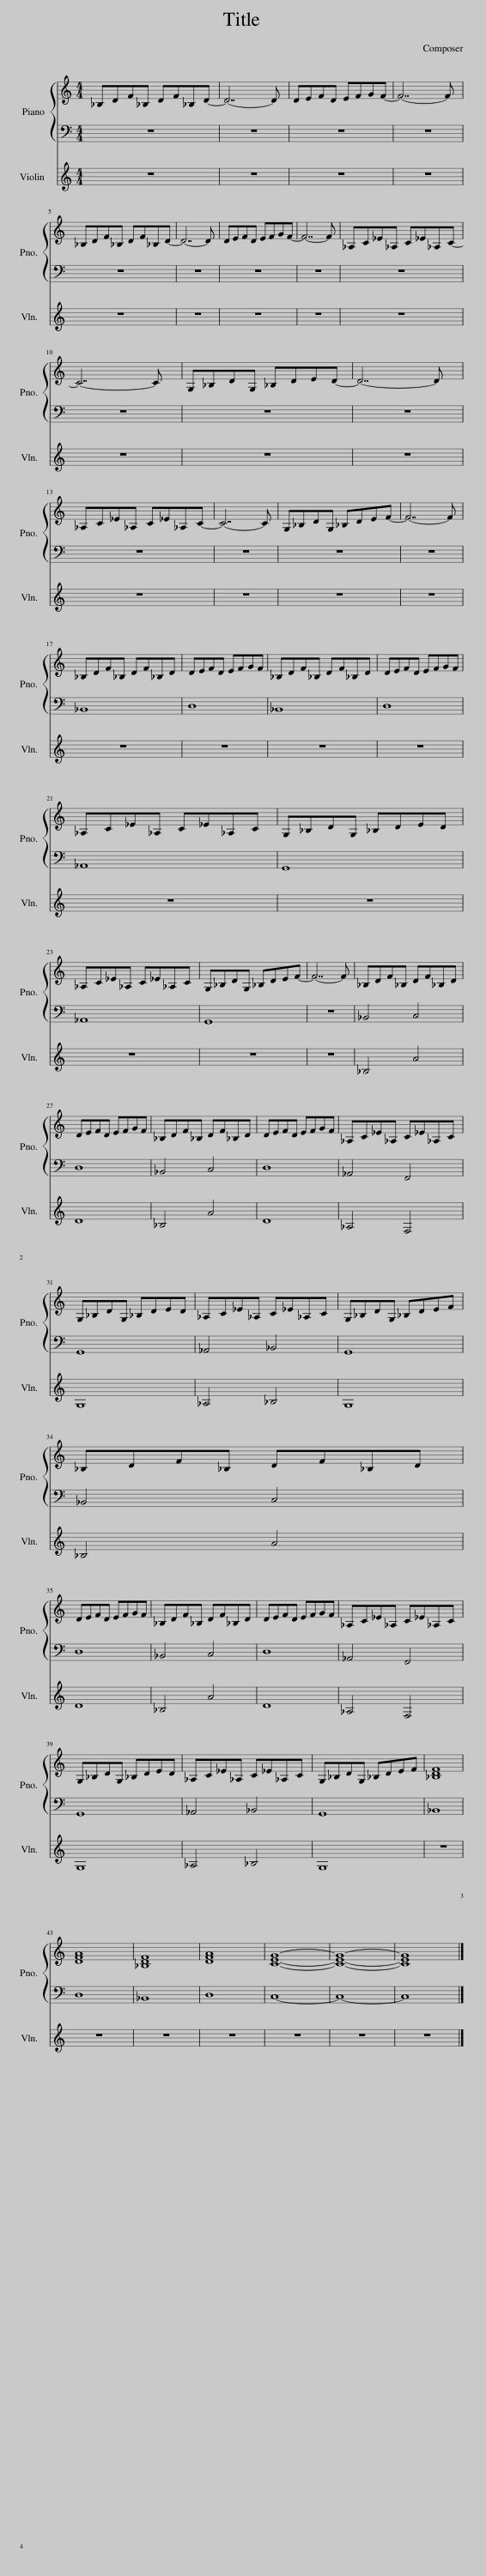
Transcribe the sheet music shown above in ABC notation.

X:1
%%score { 1 | 2 } 3
L:1/8
M:4/4
I:linebreak $
K:C
V:1 treble
V:2 bass
V:3 treble
V:1
 _B,DF_B, DF_B,D- | D7- D | DEFD EFGF- | F7- F |$ _B,DF_B, DF_B,D- | %5
 D7- D | DEFD EFGF- | F7- F | _A,C_E_A, C_E_A,C- |$ C7- C | %10
 G,_B,DG, _B,DED- | D7- D |$ _A,C_E_A, C_E_A,C- | C7- C | G,_B,DG, _B,DEF- | %15
 F7- F |$ _B,DF_B, DF_B,D | DEFD EFGF | _B,DF_B, DF_B,D | DEFD EFGF |$ %20
 _A,C_E_A, C_E_A,C | G,_B,DG, _B,DED |$ _A,C_E_A, C_E_A,C | G,_B,DG, _B,DEF- | F7- F | %25
 _B,DF_B, DF_B,D |$ DEFD EFGF | _B,DF_B, DF_B,D | DEFD EFGF | _A,C_E_A, C_E_A,C |$ %30
 G,_B,DG, _B,DED | _A,C_E_A, C_E_A,C | G,_B,DG, _B,DEF |$ _B,DF_B, DF_B,D |$ DEFD EFGF | %35
 _B,DF_B, DF_B,D | DEFD EFGF | _A,C_E_A, C_E_A,C |$ G,_B,DG, _B,DED | _A,C_E_A, C_E_A,C | %40
 G,_B,DG, _B,DEF | [_B,DF]8 |$ [DFA]8 | [_B,DF]8 | [DFA]8 | %45
 [CEG]8- | [CEG]8- | [CEG]8 |] %48
V:2
 z8 | z8 | z8 | z8 |$ z8 | %5
 z8 | z8 | z8 | z8 |$ z8 | %10
 z8 | z8 |$ z8 | z8 | z8 | %15
 z8 |$ _B,,8 | D,8 | _B,,8 | D,8 |$ %20
 _A,,8 | G,,8 |$ _A,,8 | G,,8 | z8 | %25
 _B,,4 C,4 |$ D,8 | _B,,4 C,4 | D,8 | _A,,4 F,,4 |$ %30
 G,,8 | _A,,4 _B,,4 | G,,8 |$ _B,,4 C,4 |$ D,8 | %35
 _B,,4 C,4 | D,8 | _A,,4 F,,4 |$ G,,8 | _A,,4 _B,,4 | %40
 G,,8 | _B,,8 |$ D,8 | _B,,8 | D,8 | %45
 C,8- | C,8- | C,8 |] %48
V:3
 z8 | z8 | z8 | z8 |$ z8 | %5
 z8 | z8 | z8 | z8 |$ z8 | %10
 z8 | z8 |$ z8 | z8 | z8 | %15
 z8 |$ z8 | z8 | z8 | z8 |$ %20
 z8 | z8 |$ z8 | z8 | z8 | %25
 _B,4 A4 |$ D8 | _B,4 A4 | D8 | _A,4 F,4 |$ %30
 G,8 | _A,4 _B,4 | G,8 |$ _B,4 A4 |$ D8 | %35
 _B,4 A4 | D8 | _A,4 F,4 |$ G,8 | _A,4 _B,4 | %40
 G,8 | z8 |$ z8 | z8 | z8 | %45
 z8 | z8 | z8 |] %48
